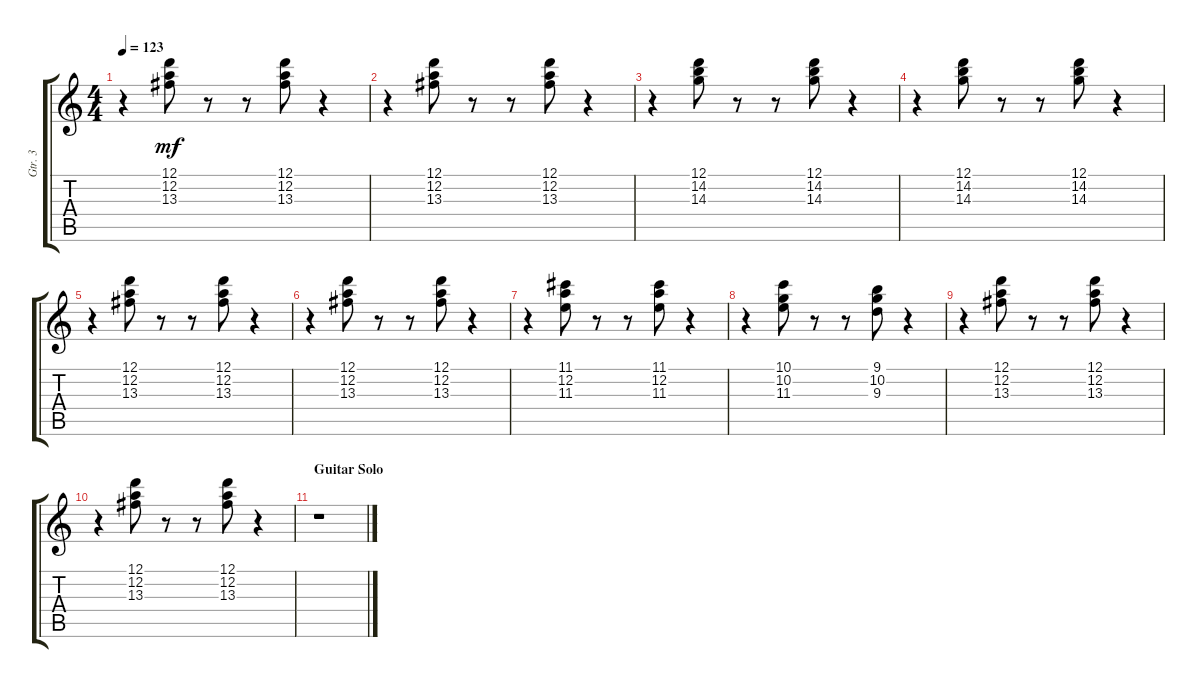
\track ("Gtr. 3" "Gtr. 3") {instrument electricguitarclean}
\staff {score tabs}
\tuning (D4 A3 F3 C3 G3 D2) {hide}
\ts (4 4)
\tempo 123
\clef g2
\ks c
r.4{dy mf} (12.1 12.2 13.3).8 r.8 r.8 (12.1 12.2 13.3).8 r.4 |
r.4 (12.1 12.2 13.3).8 r.8 r.8 (12.1 12.2 13.3).8 r.4 |
r.4 (12.1 14.2 14.3).8 r.8 r.8 (12.1 14.2 14.3).8 r.4 |
r.4 (12.1 14.2 14.3).8 r.8 r.8 (12.1 14.2 14.3).8 r.4 |
r.4 (12.1 12.2 13.3).8 r.8 r.8 (12.1 12.2 13.3).8 r.4 |
r.4 (12.1 12.2 13.3).8 r.8 r.8 (12.1 12.2 13.3).8 r.4 |
r.4 (11.1 12.2 11.3).8 r.8 r.8 (11.1 12.2 11.3).8 r.4 |
r.4 (10.1 10.2 11.3).8 r.8 r.8 (9.1 10.2 9.3).8 r.4 |
r.4 (12.1 12.2 13.3).8 r.8 r.8 (12.1 12.2 13.3).8 r.4 |
r.4 (12.1 12.2 13.3).8 r.8 r.8 (12.1 12.2 13.3).8 r.4 |
\section ("" "Guitar Solo")
r.1
